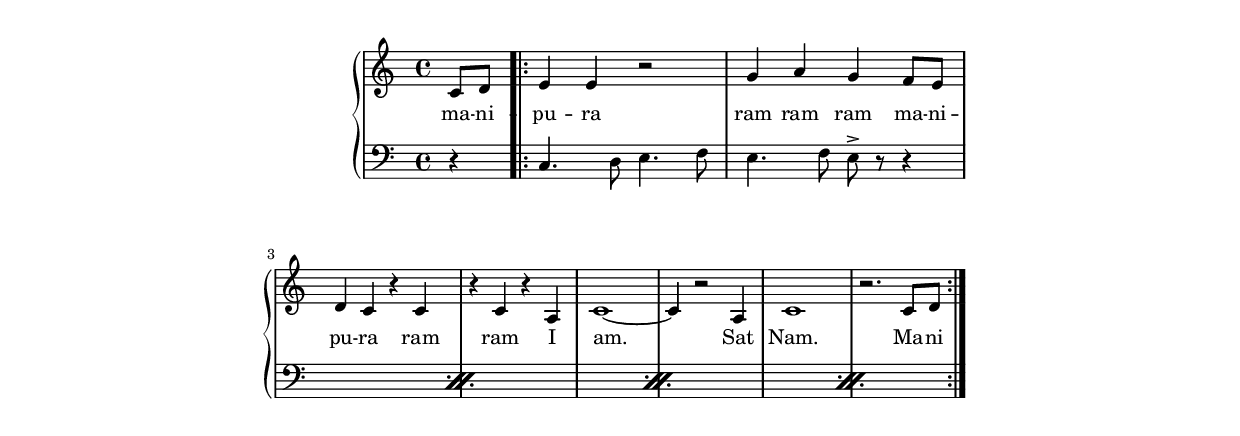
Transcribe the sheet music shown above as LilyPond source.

\version "2.19.45"
\paper {
	line-width = 4.6\in
}

melody = \relative c' {
  \clef treble
  \key c \major
  \time 4/4 
  \set Score.voltaSpannerDuration = #(ly:make-moment 4/4)
	\new Voice = "words" {
		\partial 4 c8 d
			\repeat volta 2 {
				e4 e r2 | g4 a g f8 e |
				d4 c r c | r c r a |
				c1~ | c4 r2 a4 |
				c1 | r2. c8 d | 
			}
		}
}

text =  \lyricmode {
	ma -- ni -- pu -- ra
	ram ram ram ma -- ni -- pu -- ra
	ram ram I am. Sat Nam. Ma -- ni 
}

violin = \relative c {
\clef bass
\partial 4 r4
  \repeat percent 4 {
  	c4. d8 e4. f8 | e4. f8 e-> r r4 |
  }
}

\score {
  <<
    \new ChordNames {
      \set chordChanges = ##t
    }
    \new PianoStaff  <<
    \new Staff = "voice" \melody
    \new Lyrics \lyricsto "words" \text
    \new Staff = "violin" \violin
  	>>
  >>
  \layout { 
   #(layout-set-staff-size 16)
   }
  \midi { }
}